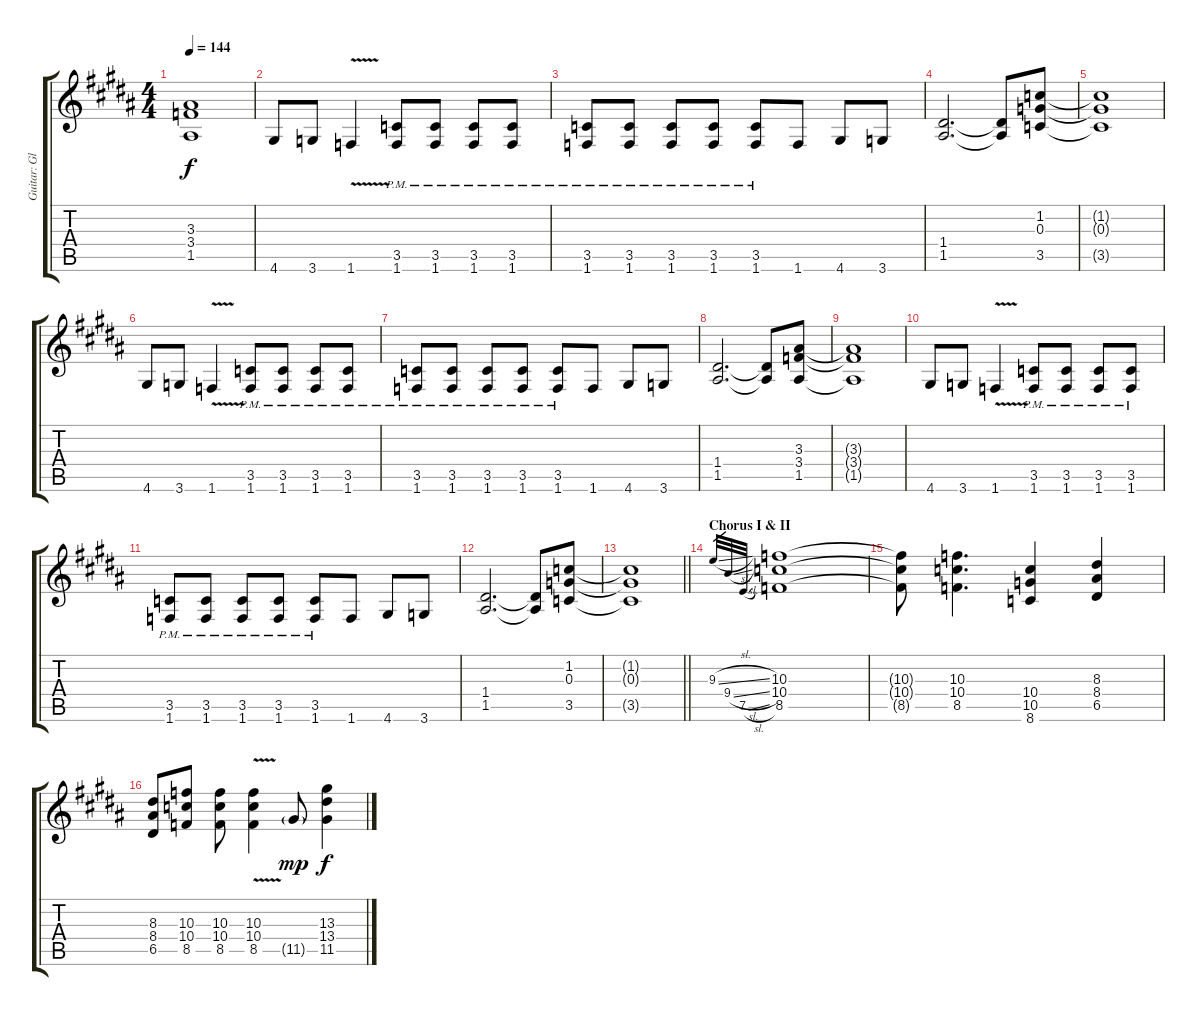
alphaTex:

\track ("Guitar: Glenn" "Guitar: Gl") {instrument overdrivenguitar}
\staff {score tabs}
\tuning (E4 B3 G3 D3 A2 E2) {hide}
\ts (4 4)
\tempo 144
\clef g2
\ks b
(3.3{t} 3.4{t} 1.5{t}).1{dy f} |
4.6.8 3.6.8 1.6{v}.4 (3.5{pm} 1.6{pm}).8 (3.5{pm} 1.6{pm}).8 (3.5{pm} 1.6{pm}).8 (3.5{pm} 1.6{pm}).8 |
(3.5{pm} 1.6{pm}).8 (3.5{pm} 1.6{pm}).8 (3.5{pm} 1.6{pm}).8 (3.5{pm} 1.6{pm}).8 (3.5{pm} 1.6{pm}).8 1.6.8 4.6.8 3.6.8 |
(1.4 1.5).2{d} (1.4{t} 1.5{t}).8 (1.2 0.3 3.5).8 |
(1.2{t} 0.3{t} 3.5{t}).1 |
4.6.8 3.6.8 1.6{v}.4 (3.5{pm} 1.6{pm}).8 (3.5{pm} 1.6{pm}).8 (3.5{pm} 1.6{pm}).8 (3.5{pm} 1.6{pm}).8 |
(3.5{pm} 1.6{pm}).8 (3.5{pm} 1.6{pm}).8 (3.5{pm} 1.6{pm}).8 (3.5{pm} 1.6{pm}).8 (3.5{pm} 1.6{pm}).8 1.6.8 4.6.8 3.6.8 |
(1.4 1.5).2{d} (1.4{t} 1.5{t}).8 (3.3 3.4 1.5).8 |
(3.3{t} 3.4{t} 1.5{t}).1 |
4.6.8 3.6.8 1.6{v}.4 (3.5{pm} 1.6{pm}).8 (3.5{pm} 1.6{pm}).8 (3.5{pm} 1.6{pm}).8 (3.5{pm} 1.6{pm}).8 |
(3.5{pm} 1.6{pm}).8 (3.5{pm} 1.6{pm}).8 (3.5{pm} 1.6{pm}).8 (3.5{pm} 1.6{pm}).8 (3.5{pm} 1.6{pm}).8 1.6.8 4.6.8 3.6.8 |
(1.4 1.5).2{d} (1.4{t} 1.5{t}).8 (1.2 0.3 3.5).8 |
\barLineRight lightlight
(1.2{t} 0.3{t} 3.5{t}).1 |
\section ("" "Chorus I & II")
9.3{sl}.32{gr} 9.4{sl}.32{gr} 7.5{sl}.32{gr} (10.3 10.4 8.5).1 |
(10.3{t} 10.4{t} 8.5{t}).8 (10.3 10.4 8.5).4{d} (10.4 10.5 8.6).4 (8.3 8.4 6.5).4 |
(8.3 8.4 6.5).8 (10.3 10.4 8.5).8 (10.3 10.4 8.5).8 (10.3{v} 10.4{v} 8.5{v}).4 11.5{g}.8{dy mp} (13.3 13.4 11.5).4{dy f}
